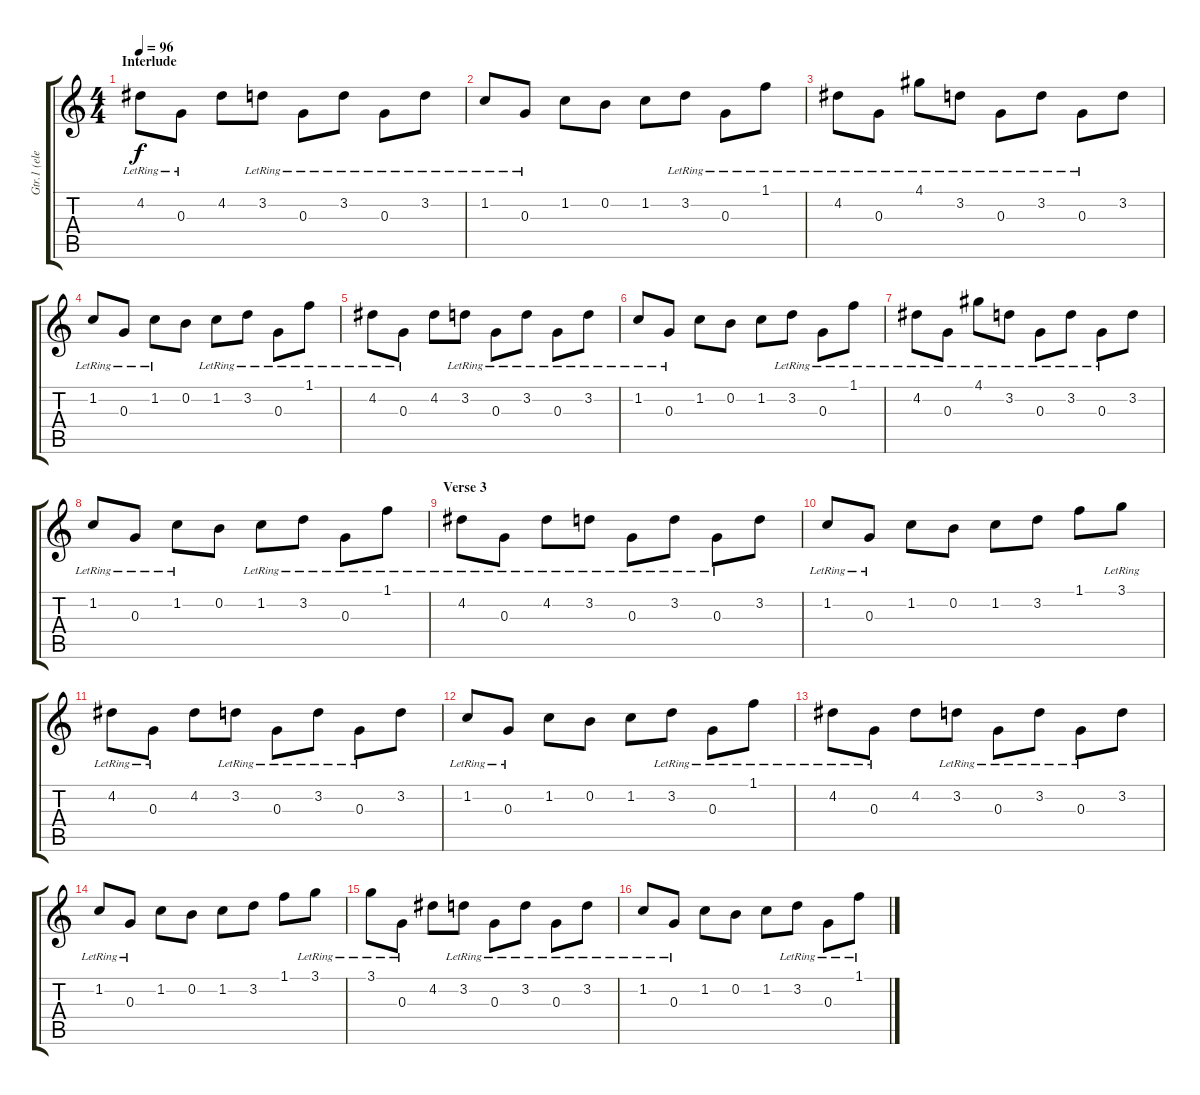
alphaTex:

\track ("Gtr.1 (elec.)" "Gtr.1 (ele") {instrument electricguitarclean}
\staff {score tabs}
\tuning (E4 B3 G3 D3 A2 E2) {hide}
\ts (4 4)
\section ("" "Interlude")
\tempo 96
\clef g2
\ks c
4.2{lr}.8{dy f} 0.3{lr}.8 4.2.8 3.2{lr}.8 0.3{lr}.8 3.2{lr}.8 0.3{lr}.8 3.2{lr}.8 |
1.2{lr}.8 0.3{lr}.8 1.2.8 0.2.8 1.2.8 3.2{lr}.8 0.3{lr}.8 1.1{lr}.8 |
4.2{lr}.8 0.3{lr}.8 4.1{lr}.8 3.2{lr}.8 0.3{lr}.8 3.2{lr}.8 0.3{lr}.8 3.2.8 |
1.2{lr}.8 0.3{lr}.8 1.2{lr}.8 0.2.8 1.2{lr}.8 3.2{lr}.8 0.3{lr}.8 1.1{lr}.8 |
4.2{lr}.8 0.3{lr}.8 4.2.8 3.2{lr}.8 0.3{lr}.8 3.2{lr}.8 0.3{lr}.8 3.2{lr}.8 |
1.2{lr}.8 0.3{lr}.8 1.2.8 0.2.8 1.2.8 3.2{lr}.8 0.3{lr}.8 1.1{lr}.8 |
4.2{lr}.8 0.3{lr}.8 4.1{lr}.8 3.2{lr}.8 0.3{lr}.8 3.2{lr}.8 0.3{lr}.8 3.2.8 |
1.2{lr}.8 0.3{lr}.8 1.2{lr}.8 0.2.8 1.2{lr}.8 3.2{lr}.8 0.3{lr}.8 1.1{lr}.8 |
\section ("" "Verse 3")
4.2{lr}.8 0.3{lr}.8 4.2{lr}.8 3.2{lr}.8 0.3{lr}.8 3.2{lr}.8 0.3{lr}.8 3.2.8 |
1.2{lr}.8 0.3{lr}.8 1.2.8 0.2.8 1.2.8 3.2.8 1.1.8 3.1{lr}.8 |
4.2{lr}.8 0.3{lr}.8 4.2.8 3.2{lr}.8 0.3{lr}.8 3.2{lr}.8 0.3{lr}.8 3.2.8 |
1.2{lr}.8 0.3{lr}.8 1.2.8 0.2.8 1.2.8 3.2{lr}.8 0.3{lr}.8 1.1{lr}.8 |
4.2{lr}.8 0.3{lr}.8 4.2.8 3.2{lr}.8 0.3{lr}.8 3.2{lr}.8 0.3{lr}.8 3.2.8 |
1.2{lr}.8 0.3{lr}.8 1.2.8 0.2.8 1.2.8 3.2.8 1.1.8 3.1{lr}.8 |
3.1{lr}.8 0.3{lr}.8 4.2.8 3.2{lr}.8 0.3{lr}.8 3.2{lr}.8 0.3{lr}.8 3.2{lr}.8 |
1.2{lr}.8 0.3{lr}.8 1.2.8 0.2.8 1.2.8 3.2{lr}.8 0.3{lr}.8 1.1{lr}.8
